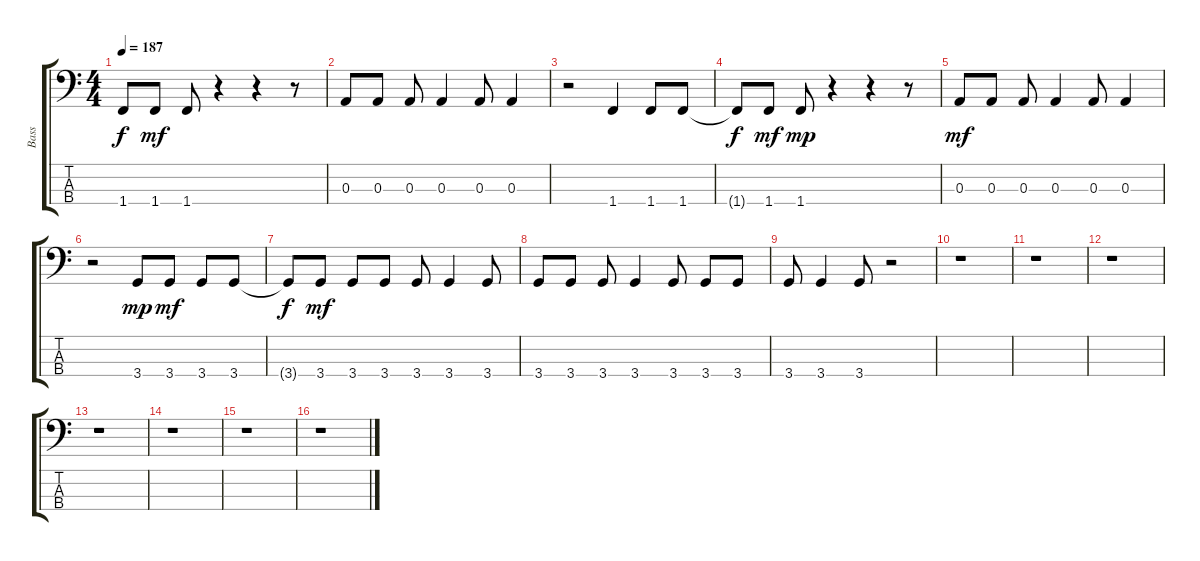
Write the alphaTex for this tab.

\track ("Bass" "Bass") {instrument electricbassfinger}
\staff {score tabs}
\tuning (G2 D2 A1 E1) {hide}
\ts (4 4)
\tempo 187
\clef f4
\ks c
1.4{t}.8{dy f} 1.4.8{dy mf} 1.4.8 r.4 r.4 r.8 |
0.3.8 0.3.8 0.3.8 0.3.4 0.3.8 0.3.4 |
r.2 1.4.4 1.4.8 1.4.8 |
1.4{t}.8{dy f} 1.4.8{dy mf} 1.4.8{dy mp} r.4 r.4 r.8 |
0.3.8{dy mf} 0.3.8 0.3.8 0.3.4 0.3.8 0.3.4 |
r.2 3.4.8{dy mp} 3.4.8{dy mf} 3.4.8 3.4.8 |
3.4{t}.8{dy f} 3.4.8{dy mf} 3.4.8 3.4.8 3.4.8 3.4.4 3.4.8 |
3.4.8 3.4.8 3.4.8 3.4.4 3.4.8 3.4.8 3.4.8 |
3.4.8 3.4.4 3.4.8 r.2 |
r.1 |
r.1 |
r.1 |
r.1 |
r.1 |
r.1 |
r.1
